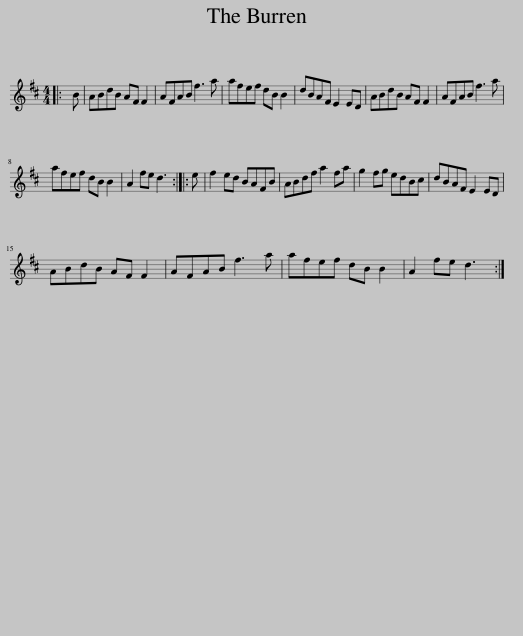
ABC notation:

X:1
L:1/8
M:4/4
I:linebreak $
K:D
V:1 treble
V:1
|: B | ABdB AF F2 | AFAB f3 a | afef dB B2 | dBAF E2 ED | %5
 ABdB AF F2 | AFAB f3 a |$ afef dB B2 | A2 fe d3 :: e | %10
 f2 ed BAFB | ABdf a2 fa | g2 fg edBc | dBAF E2 ED |$ ABdB AF F2 | %15
 AFAB f3 a | afef dB B2 | A2 fe d3 :| %18
